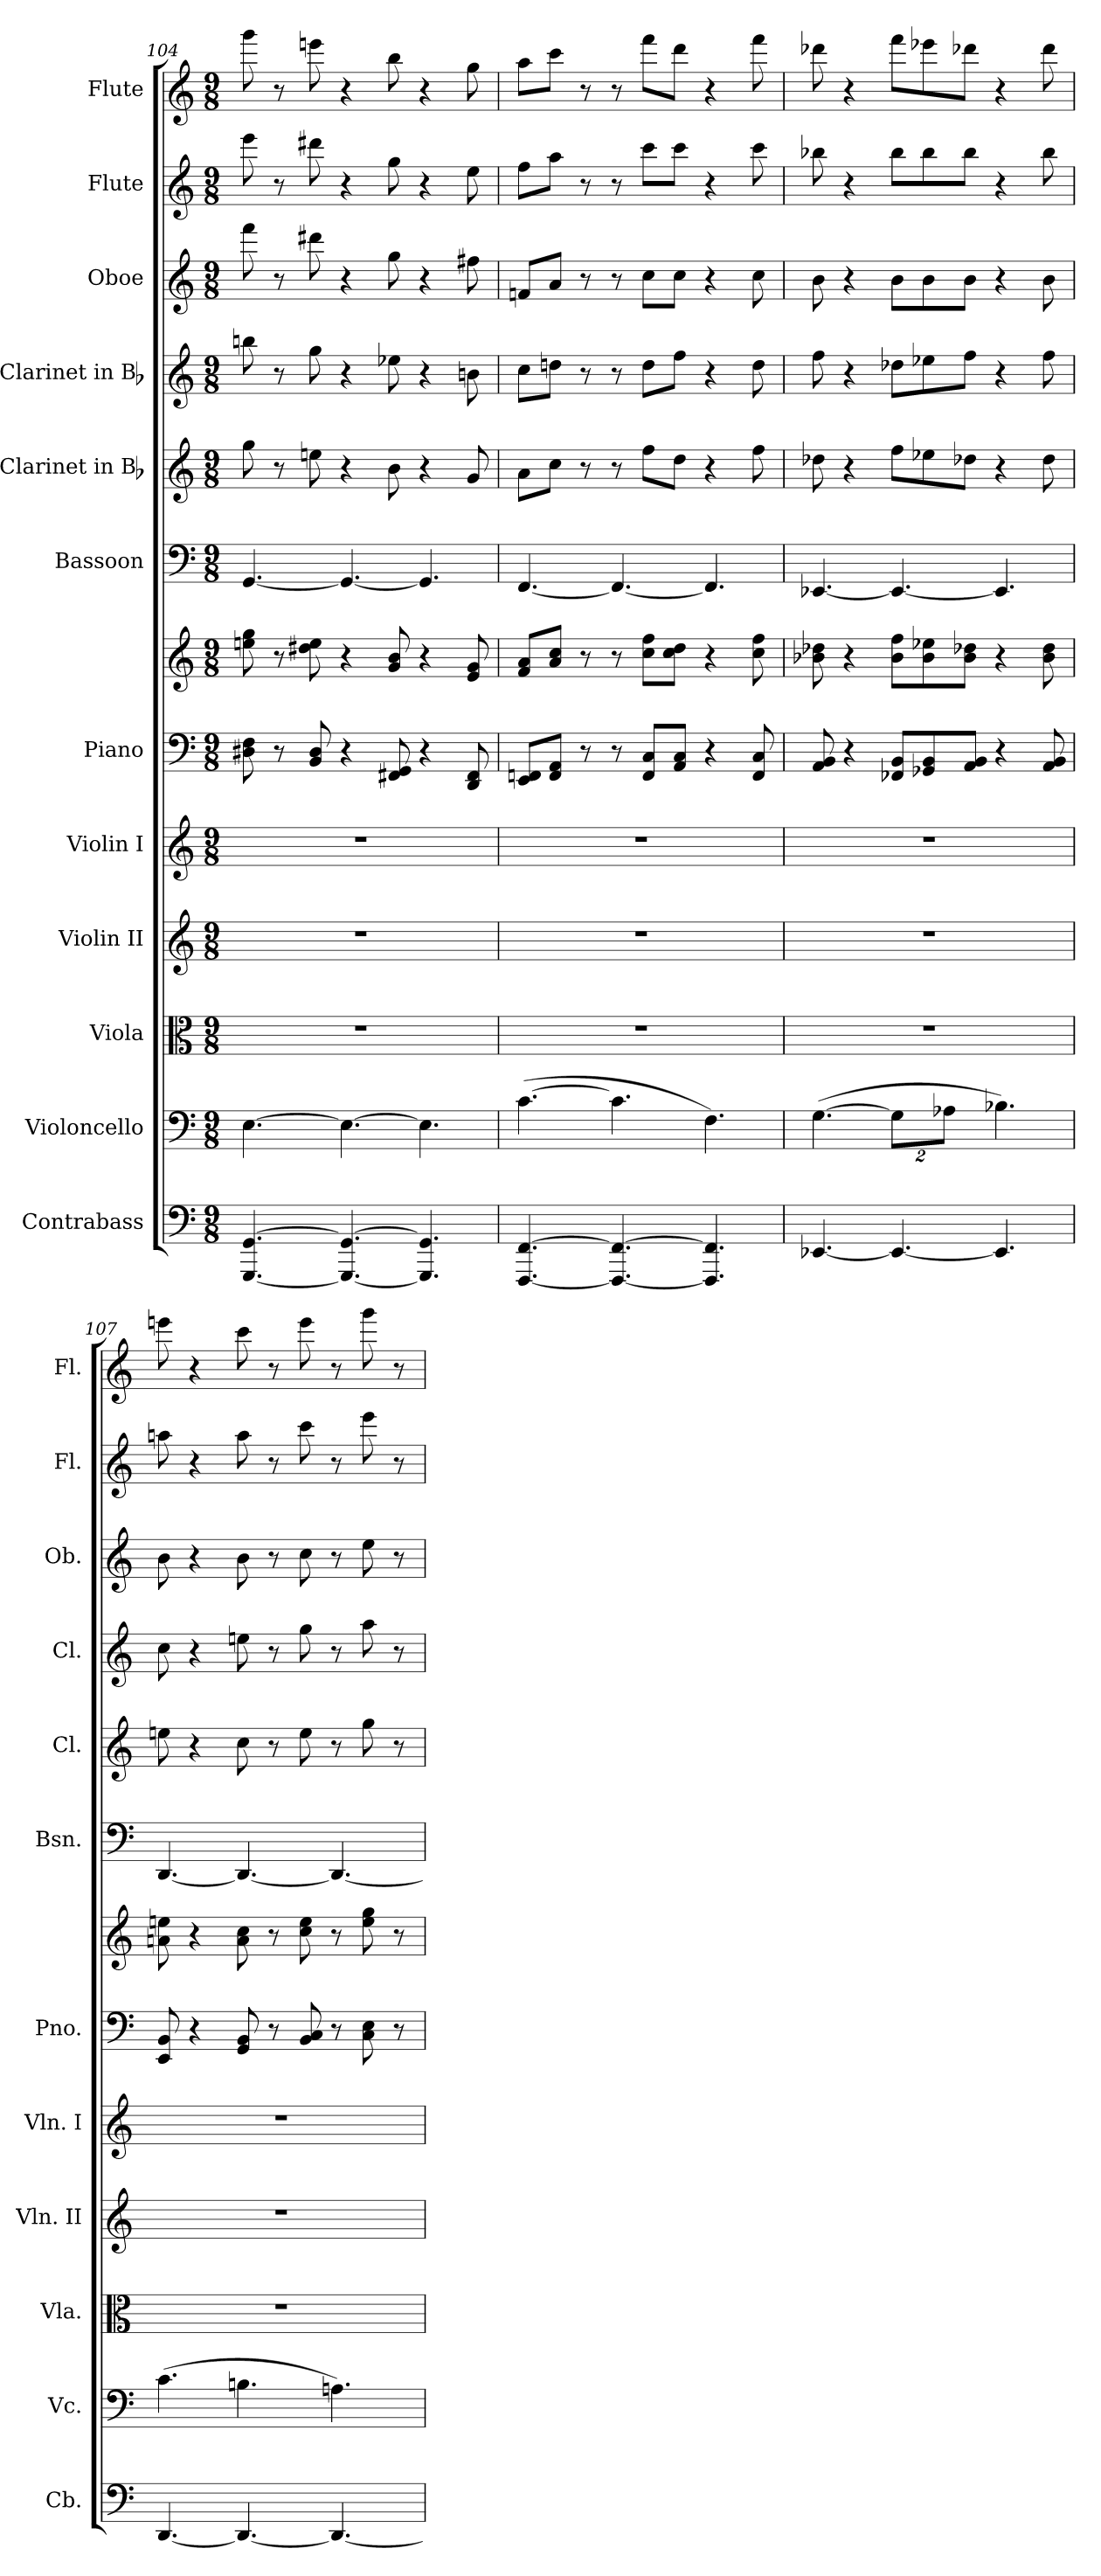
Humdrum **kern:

**kern	**kern	**kern	**kern	**kern	**kern	**kern	**kern	**kern	**kern	**kern	**kern	**kern
*part12	*part11	*part10	*part9	*part8	*part7	*part7	*part6	*part5	*part4	*part3	*part2	*part1
*staff13	*staff12	*staff11	*staff10	*staff9	*staff8	*staff7	*staff6	*staff5	*staff4	*staff3	*staff2	*staff1
*I"Contrabass	*I"Violoncello	*I"Viola	*I"Violin II	*I"Violin I	*I"Piano	*	*I"Bassoon	*I"Clarinet in Bb	*I"Clarinet in Bb	*I"Oboe	*I"Flute	*I"Flute
*I'Cb.	*I'Vc.	*I'Vla.	*I'Vln. II	*I'Vln. I	*I'Pno.	*	*I'Bsn.	*I'Cl.	*I'Cl.	*I'Ob.	*I'Fl.	*I'Fl.
*clefF4	*clefF4	*clefC3	*clefG2	*clefG2	*clefF4	*clefG2	*clefF4	*clefG2	*clefG2	*clefG2	*clefG2	*clefG2
*k[]	*k[]	*k[]	*k[]	*k[]	*k[]	*k[]	*k[]	*k[]	*k[]	*k[]	*k[]	*k[]
*M9/8	*M9/8	*M9/8	*M9/8	*M9/8	*M9/8	*M9/8	*M9/8	*M9/8	*M9/8	*M9/8	*M9/8	*M9/8
=104	=104	=104	=104	=104	=104	=104	=104	=104	=104	=104	=104	=104
[4.GGG [4.GG	[4.E	8%9r	8%9r	8%9r	8D#X 8F	8een 8gg	[4.GG	8gg	8bbn	8fff	8eee	8ggg
.	.	.	.	.	8r	8r	.	8r	8r	8r	8r	8r
.	.	.	.	.	8BB 8D#	8dd#X 8ee	.	8een	8gg	8ddd#X	8ddd#X	8eeen
4.GGG_ 4.GG_	4.E_	.	.	.	4r	4r	4.GG_	4r	4r	4r	4r	4r
.	.	.	.	.	8FF#X 8GG	8g 8b	.	8b	8ee-X	8gg	8gg	8bb
4.GGG] 4.GG]	4.E]	.	.	.	4r	4r	4.GG]	4r	4r	4r	4r	4r
.	.	.	.	.	8DD 8FF#	8e 8g	.	8g	8bn	8ff#X	8ee	8gg
=105	=105	=105	=105	=105	=105	=105	=105	=105	=105	=105	=105	=105
[4.FFF [4.FF	([4.c	8%9r	8%9r	8%9r	8EE 8FFnL	8f 8aL	[4.FF	8aL	8ccL	8fnL	8ffL	8aaL
.	.	.	.	.	8FF 8AAJ	8a 8ccJ	.	8ccJ	8ddnJ	8aJ	8aaJ	8cccJ
.	.	.	.	.	8r	8r	.	8r	8r	8r	8r	8r
4.FFF_ 4.FF_	4.c]	.	.	.	8r	8r	4.FF_	8r	8r	8r	8r	8r
.	.	.	.	.	8FF 8CL	8cc 8ffL	.	8ffL	8ddL	8ccL	8cccL	8fffL
.	.	.	.	.	8AA 8CJ	8cc 8ddJ	.	8ddJ	8ffJ	8ccJ	8cccJ	8dddJ
4.FFF] 4.FF]	4.F)	.	.	.	4r	4r	4.FF]	4r	4r	4r	4r	4r
.	.	.	.	.	8FF 8C	8cc 8ff	.	8ff	8dd	8cc	8ccc	8fff
=106	=106	=106	=106	=106	=106	=106	=106	=106	=106	=106	=106	=106
[4.EE-X	([4.G	8%9r	8%9r	8%9r	8AA 8BB	8b-X 8dd-X	[4.EE-X	8dd-X	8ff	8b	8bb-X	8ddd-X
.	.	.	.	.	4r	4r	.	4r	4r	4r	4r	4r
4.EE-_	16%3GL]	.	.	.	8FF-X 8BBL	8b- 8ffL	4.EE-_	8ffL	8dd-XL	8bL	8bb-L	8fffL
.	.	.	.	.	8GG-X 8BB	8b- 8ee-X	.	8ee-X	8ee-X	8b	8bb-	8eee-X
.	16%3A-XJ	.	.	.	.	.	.	.	.	.	.	.
.	.	.	.	.	8AA 8BBJ	8b- 8dd-XJ	.	8dd-XJ	8ffJ	8bJ	8bb-J	8ddd-XJ
4.EE-]	4.B-X)	.	.	.	4r	4r	4.EE-]	4r	4r	4r	4r	4r
.	.	.	.	.	8AA 8BB	8b- 8dd-	.	8dd-	8ff	8b	8bb-	8ddd-
=107	=107	=107	=107	=107	=107	=107	=107	=107	=107	=107	=107	=107
[4.DD	(4.c	8%9r	8%9r	8%9r	8EE 8BB	8an 8een	[4.DD	8een	8cc	8b	8aan	8eeen
.	.	.	.	.	4r	4r	.	4r	4r	4r	4r	4r
4.DD_	4.Bn	.	.	.	8GG 8BB	8a 8cc	4.DD_	8cc	8een	8b	8aa	8ccc
.	.	.	.	.	8r	8r	.	8r	8r	8r	8r	8r
.	.	.	.	.	8BB 8C	8cc 8ee	.	8ee	8gg	8cc	8ccc	8eee
4.DD_	4.An)	.	.	.	8r	8r	4.DD_	8r	8r	8r	8r	8r
.	.	.	.	.	8C 8E	8ee 8gg	.	8gg	8aa	8ee	8eee	8ggg
.	.	.	.	.	8r	8r	.	8r	8r	8r	8r	8r
=	=	=	=	=	=	=	=	=	=	=	=	=
*-	*-	*-	*-	*-	*-	*-	*-	*-	*-	*-	*-	*-
